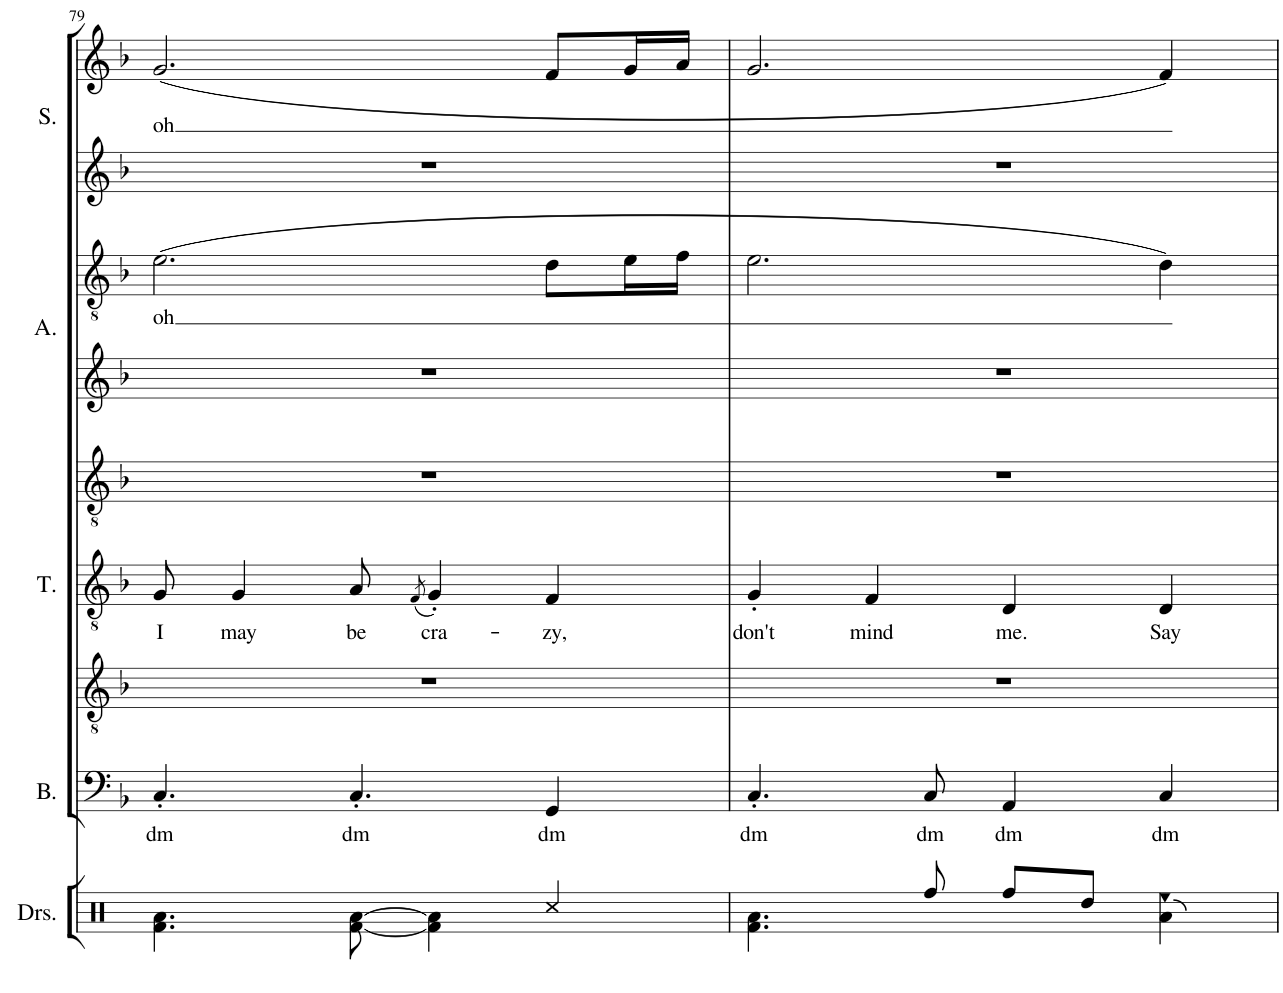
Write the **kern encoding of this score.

**kern	**text	**kern	**text	**kern	**text	**kern	**text
*part4	*part4	*part3	*part3	*part2	*part2	*part1	*part1
*staff4	*staff4	*staff3	*staff3	*staff2	*staff2	*staff1	*staff1
*I"Bass (Matt Sallee)	*	*I"Tenor (Scott Hoying)	*	*I"Alto (Mitch Grassi)	*	*I"Soprano (Kirstin Maldonado)	*
*I'B.	*	*I'T.	*	*I'A.	*	*I'S.	*
!!LO:PB:g=z
*clefF4	*	*clefGv2	*	*clefGv2	*	*clefG2	*
*k[b-]	*	*k[b-]	*	*k[b-]	*	*k[b-]	*
*M4/4	*	*M4/4	*	*M4/4	*	*M4/4	*
=79	=79	=79	=79	=79	=79	=79	=79
!	!LO:LY:b	!	!LO:LY:b	!	!LO:LY:b	!	!LO:LY:b
4.C'/	dm	8G/	I	(2.e\	oh	(2.g/	oh
!	!	!	!LO:LY:b	!	!	!	!
.	.	4G/	may	.	.	.	.
!	!LO:LY:b	!	!LO:LY:b	!	!	!	!
4.C'/	dm	8A/	be	.	.	.	.
.	.	8qF/	.	.	.	.	.
!	!	!	!LO:LY:b	!	!	!	!
.	.	4G'/	cra-	.	.	.	.
!	!LO:LY:b	!	!LO:LY:b	!	!	!	!
4GG/	dm	4F/	-zy,	8d\L	.	8f/L	.
.	.	.	.	16e\L	.	16g/L	.
.	.	.	.	16f\JJ	.	16a/JJ	.
=80	=80	=80	=80	=80	=80	=80	=80
!	!LO:LY:b	!	!LO:LY:b	!	!	!	!
4.C'/	dm	4G'/	don't	2.e\	.	2.g/	.
!	!	!	!LO:LY:b	!	!	!	!
.	.	4F/	mind	.	.	.	.
!	!LO:LY:b	!	!	!	!	!	!
8C/	dm	.	.	.	.	.	.
!	!LO:LY:b	!	!LO:LY:b	!	!	!	!
4AA/	dm	4D/	me.	.	.	.	.
!	!LO:LY:b	!	!LO:LY:b	!	!	!	!
4C/	dm	4D/	Say	4d\)	.	4f/)	.
=	=	=	=	=	=	=	=
*-	*-	*-	*-	*-	*-	*-	*-
